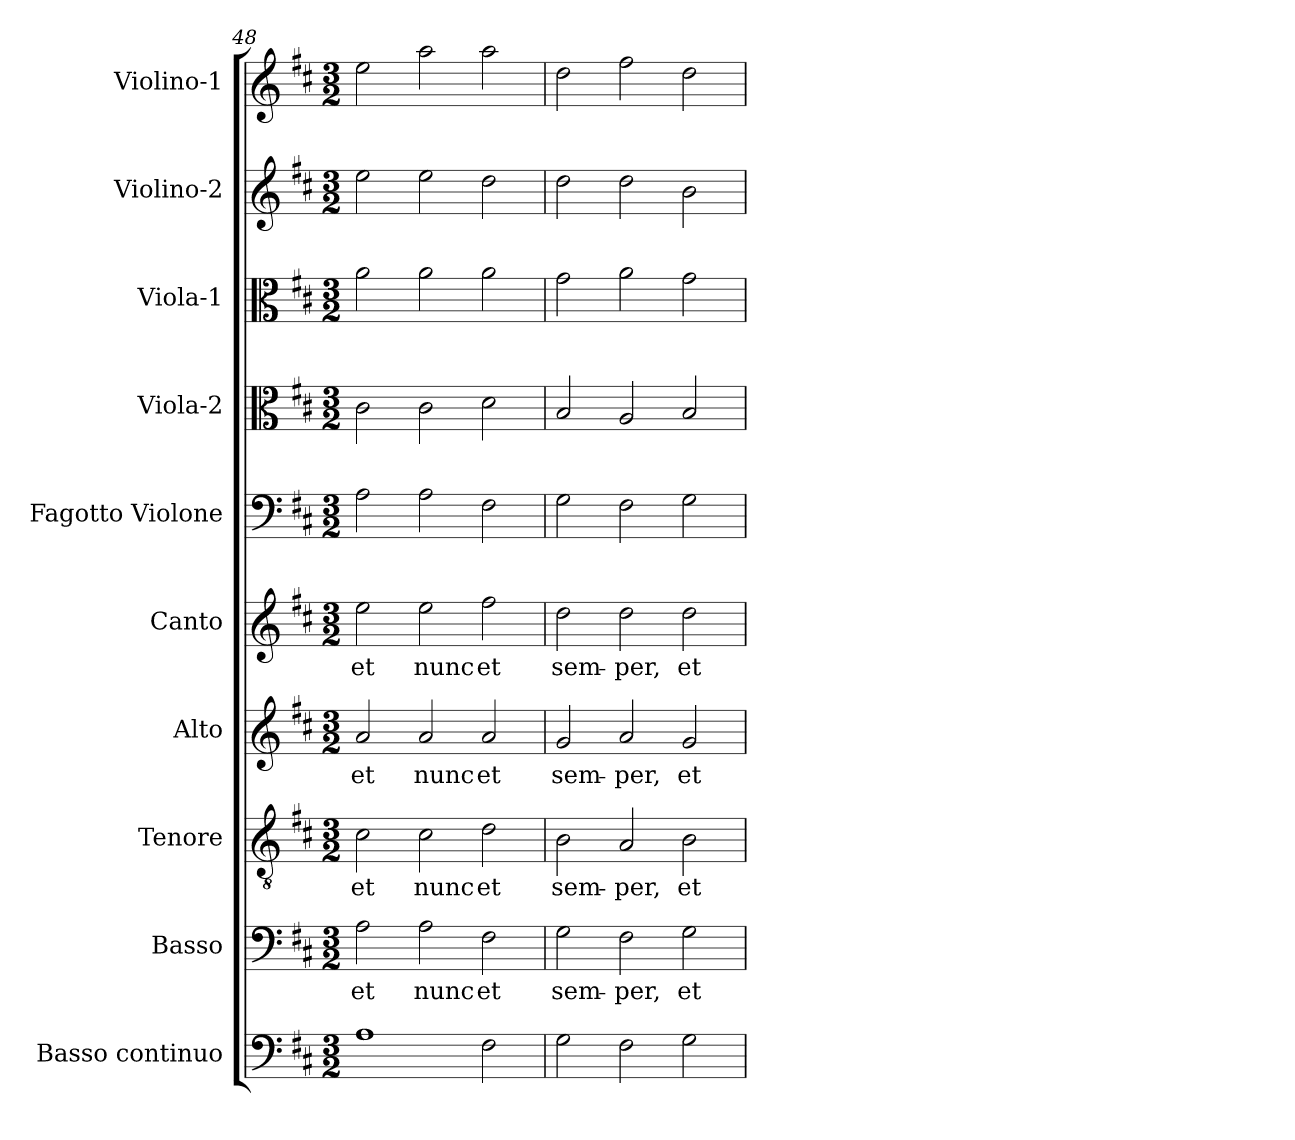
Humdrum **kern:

**kern	**kern	**text	**kern	**text	**kern	**text	**kern	**text	**kern	**kern	**kern	**kern	**kern
*part10	*part9	*part9	*part8	*part8	*part7	*part7	*part6	*part6	*part5	*part4	*part3	*part2	*part1
*staff10	*staff9	*staff9	*staff8	*staff8	*staff7	*staff7	*staff6	*staff6	*staff5	*staff4	*staff3	*staff2	*staff1
*I"Basso continuo	*I"Basso	*	*I"Tenore	*	*I"Alto	*	*I"Canto	*	*I"Fagotto Violone	*I"Viola-2	*I"Viola-1	*I"Violino-2	*I"Violino-1
*I'BC	*I'B	*	*I'T	*	*I'A	*	*I'C	*	*I'Fg	*I'Va2	*I'Va1	*I'Vi2	*I'Vi1
!!LO:PB:g=z
*clefF4	*clefF4	*	*clefGv2	*	*clefG2	*	*clefG2	*	*clefF4	*clefC3	*clefC3	*clefG2	*clefG2
*k[f#c#]	*k[f#c#]	*	*k[f#c#]	*	*k[f#c#]	*	*k[f#c#]	*	*k[f#c#]	*k[f#c#]	*k[f#c#]	*k[f#c#]	*k[f#c#]
*D:	*D:	*	*D:	*	*D:	*	*D:	*	*D:	*D:	*D:	*D:	*D:
*M3/2	*M3/2	*	*M3/2	*	*M3/2	*	*M3/2	*	*M3/2	*M3/2	*M3/2	*M3/2	*M3/2
=48	=48	=48	=48	=48	=48	=48	=48	=48	=48	=48	=48	=48	=48
!	!	!LO:LY:b	!	!	!	!	!	!	!	!	!	!	!
!	!	!	!	!LO:LY:b	!	!	!	!	!	!	!	!	!
!	!	!	!	!	!	!LO:LY:b	!	!	!	!	!	!	!
!	!	!	!	!	!	!	!	!LO:LY:b	!	!	!	!	!
1A	2A\	et	2c#\	et	2a/	et	2ee\	et	2A\	2c#\	2a\	2ee\	2ee\
!	!	!LO:LY:b	!	!	!	!	!	!	!	!	!	!	!
!	!	!	!	!LO:LY:b	!	!	!	!	!	!	!	!	!
!	!	!	!	!	!	!LO:LY:b	!	!	!	!	!	!	!
!	!	!	!	!	!	!	!	!LO:LY:b	!	!	!	!	!
.	2A\	nunc	2c#\	nunc	2a/	nunc	2ee\	nunc	2A\	2c#\	2a\	2ee\	2aa\
!	!	!LO:LY:b	!	!	!	!	!	!	!	!	!	!	!
!	!	!	!	!LO:LY:b	!	!	!	!	!	!	!	!	!
!	!	!	!	!	!	!LO:LY:b	!	!	!	!	!	!	!
!	!	!	!	!	!	!	!	!LO:LY:b	!	!	!	!	!
2F#\	2F#\	et	2d\	et	2a/	et	2ff#\	et	2F#\	2d\	2a\	2dd\	2aa\
=49	=49	=49	=49	=49	=49	=49	=49	=49	=49	=49	=49	=49	=49
!	!	!LO:LY:b	!	!	!	!	!	!	!	!	!	!	!
!	!	!	!	!LO:LY:b	!	!	!	!	!	!	!	!	!
!	!	!	!	!	!	!LO:LY:b	!	!	!	!	!	!	!
!	!	!	!	!	!	!	!	!LO:LY:b	!	!	!	!	!
2G\	2G\	sem-	2B\	sem-	2g/	sem-	2dd\	sem-	2G\	2B/	2g\	2dd\	2dd\
!	!	!LO:LY:b	!	!	!	!	!	!	!	!	!	!	!
!	!	!	!	!LO:LY:b	!	!	!	!	!	!	!	!	!
!	!	!	!	!	!	!LO:LY:b	!	!	!	!	!	!	!
!	!	!	!	!	!	!	!	!LO:LY:b	!	!	!	!	!
2F#\	2F#\	-per,	2A/	-per,	2a/	-per,	2dd\	-per,	2F#\	2A/	2a\	2dd\	2ff#\
!	!	!LO:LY:b	!	!	!	!	!	!	!	!	!	!	!
!	!	!	!	!LO:LY:b	!	!	!	!	!	!	!	!	!
!	!	!	!	!	!	!LO:LY:b	!	!	!	!	!	!	!
!	!	!	!	!	!	!	!	!LO:LY:b	!	!	!	!	!
2G\	2G\	et	2B\	et	2g/	et	2dd\	et	2G\	2B/	2g\	2b\	2dd\
=	=	=	=	=	=	=	=	=	=	=	=	=	=
*-	*-	*-	*-	*-	*-	*-	*-	*-	*-	*-	*-	*-	*-
